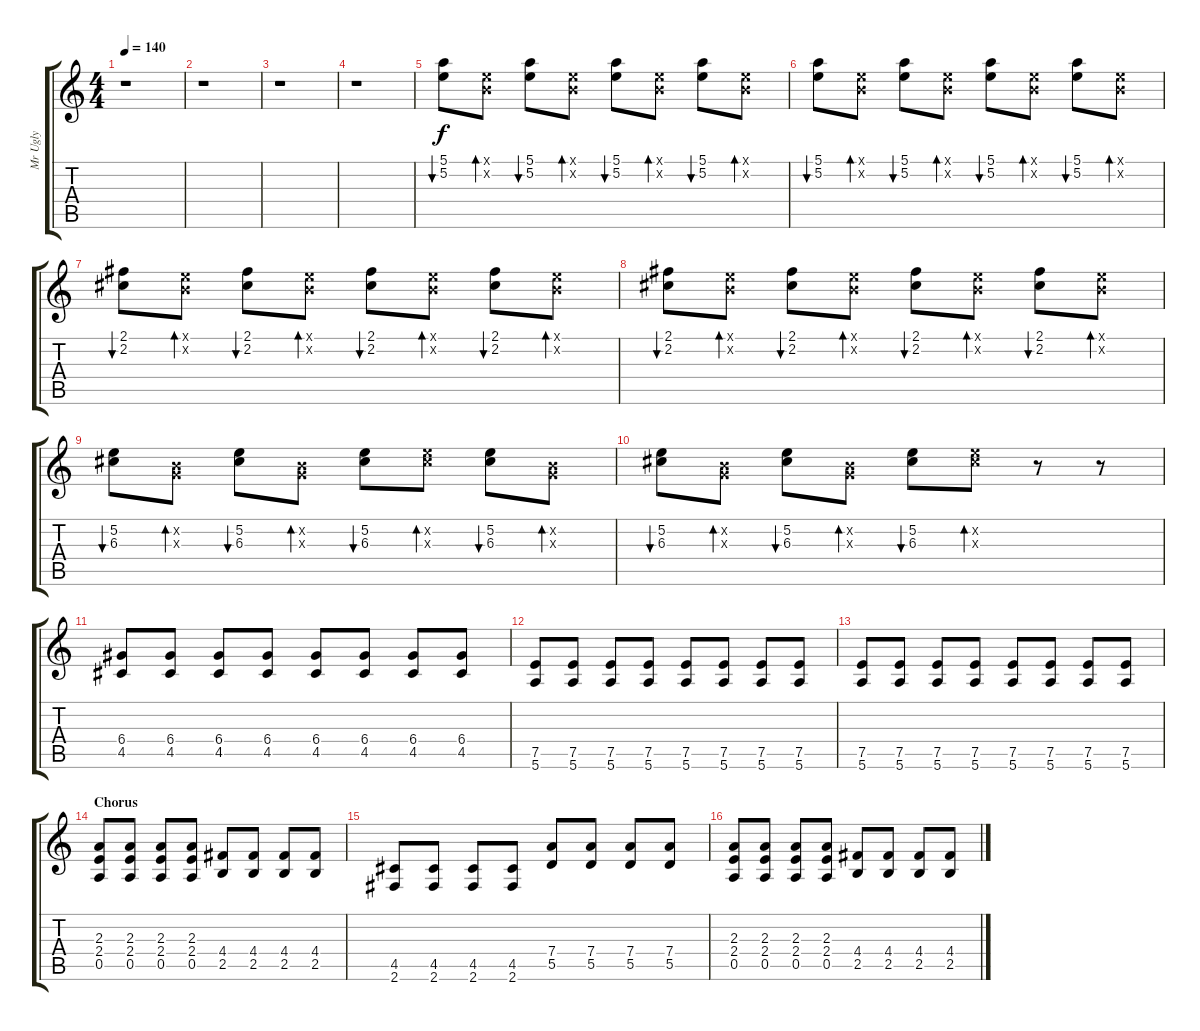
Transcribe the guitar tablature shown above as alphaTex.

\track ("Mr Ugly" "Mr Ugly") {instrument electricguitarmuted}
\staff {score tabs}
\tuning (E4 B3 G3 D3 A2 E2) {hide}
\ts (4 4)
\tempo 140
\clef g2
\ks c
r.1{dy f} |
r.1 |
r.1 |
r.1 |
(5.1 5.2).8{bu 60} (0.1{x} 0.2{x}).8{bd 60} (5.1 5.2).8{bu 60} (0.1{x} 0.2{x}).8{bd 60} (5.1 5.2).8{bu 60} (0.1{x} 0.2{x}).8{bd 60} (5.1 5.2).8{bu 60} (0.1{x} 0.2{x}).8{bd 60} |
(5.1 5.2).8{bu 60} (0.1{x} 0.2{x}).8{bd 60} (5.1 5.2).8{bu 60} (0.1{x} 0.2{x}).8{bd 60} (5.1 5.2).8{bu 60} (0.1{x} 0.2{x}).8{bd 60} (5.1 5.2).8{bu 60} (0.1{x} 0.2{x}).8{bd 60} |
(2.1 2.2).8{bu 60} (0.1{x} 0.2{x}).8{bd 60} (2.1 2.2).8{bu 60} (0.1{x} 0.2{x}).8{bd 60} (2.1 2.2).8{bu 60} (0.1{x} 0.2{x}).8{bd 60} (2.1 2.2).8{bu 60} (0.1{x} 0.2{x}).8{bd 60} |
(2.1 2.2).8{bu 60} (0.1{x} 0.2{x}).8{bd 60} (2.1 2.2).8{bu 60} (0.1{x} 0.2{x}).8{bd 60} (2.1 2.2).8{bu 60} (0.1{x} 0.2{x}).8{bd 60} (2.1 2.2).8{bu 60} (0.1{x} 0.2{x}).8{bd 60} |
(5.2 6.3).8{bu 60} (0.2{x} 0.3{x}).8{bd 60} (5.2 6.3).8{bu 60} (0.2{x} 0.3{x}).8{bd 60} (5.2 6.3).8{bu 60} (5.2{x} 6.3{x}).8{bd 60} (5.2 6.3).8{bu 60} (0.2{x} 0.3{x}).8{bd 60} |
(5.2 6.3).8{bu 60} (0.2{x} 0.3{x}).8{bd 60} (5.2 6.3).8{bu 60} (0.2{x} 0.3{x}).8{bd 60} (5.2 6.3).8{bu 60} (5.2{x} 6.3{x}).8{bd 60} r.8 r.8 |
(6.4 4.5).8{instrument distortionguitar} (6.4 4.5).8 (6.4 4.5).8 (6.4 4.5).8 (6.4 4.5).8 (6.4 4.5).8 (6.4 4.5).8 (6.4 4.5).8 |
(7.5 5.6).8 (7.5 5.6).8 (7.5 5.6).8 (7.5 5.6).8 (7.5 5.6).8 (7.5 5.6).8 (7.5 5.6).8 (7.5 5.6).8 |
(7.5 5.6).8 (7.5 5.6).8 (7.5 5.6).8 (7.5 5.6).8 (7.5 5.6).8 (7.5 5.6).8 (7.5 5.6).8 (7.5 5.6).8 |
\section ("" "Chorus")
(2.3 2.4 0.5).8 (2.3 2.4 0.5).8 (2.3 2.4 0.5).8 (2.3 2.4 0.5).8 (4.4 2.5).8 (4.4 2.5).8 (4.4 2.5).8 (4.4 2.5).8 |
(4.5 2.6).8 (4.5 2.6).8 (4.5 2.6).8 (4.5 2.6).8 (7.4 5.5).8 (7.4 5.5).8 (7.4 5.5).8 (7.4 5.5).8 |
(2.3 2.4 0.5).8 (2.3 2.4 0.5).8 (2.3 2.4 0.5).8 (2.3 2.4 0.5).8 (4.4 2.5).8 (4.4 2.5).8 (4.4 2.5).8 (4.4 2.5).8
